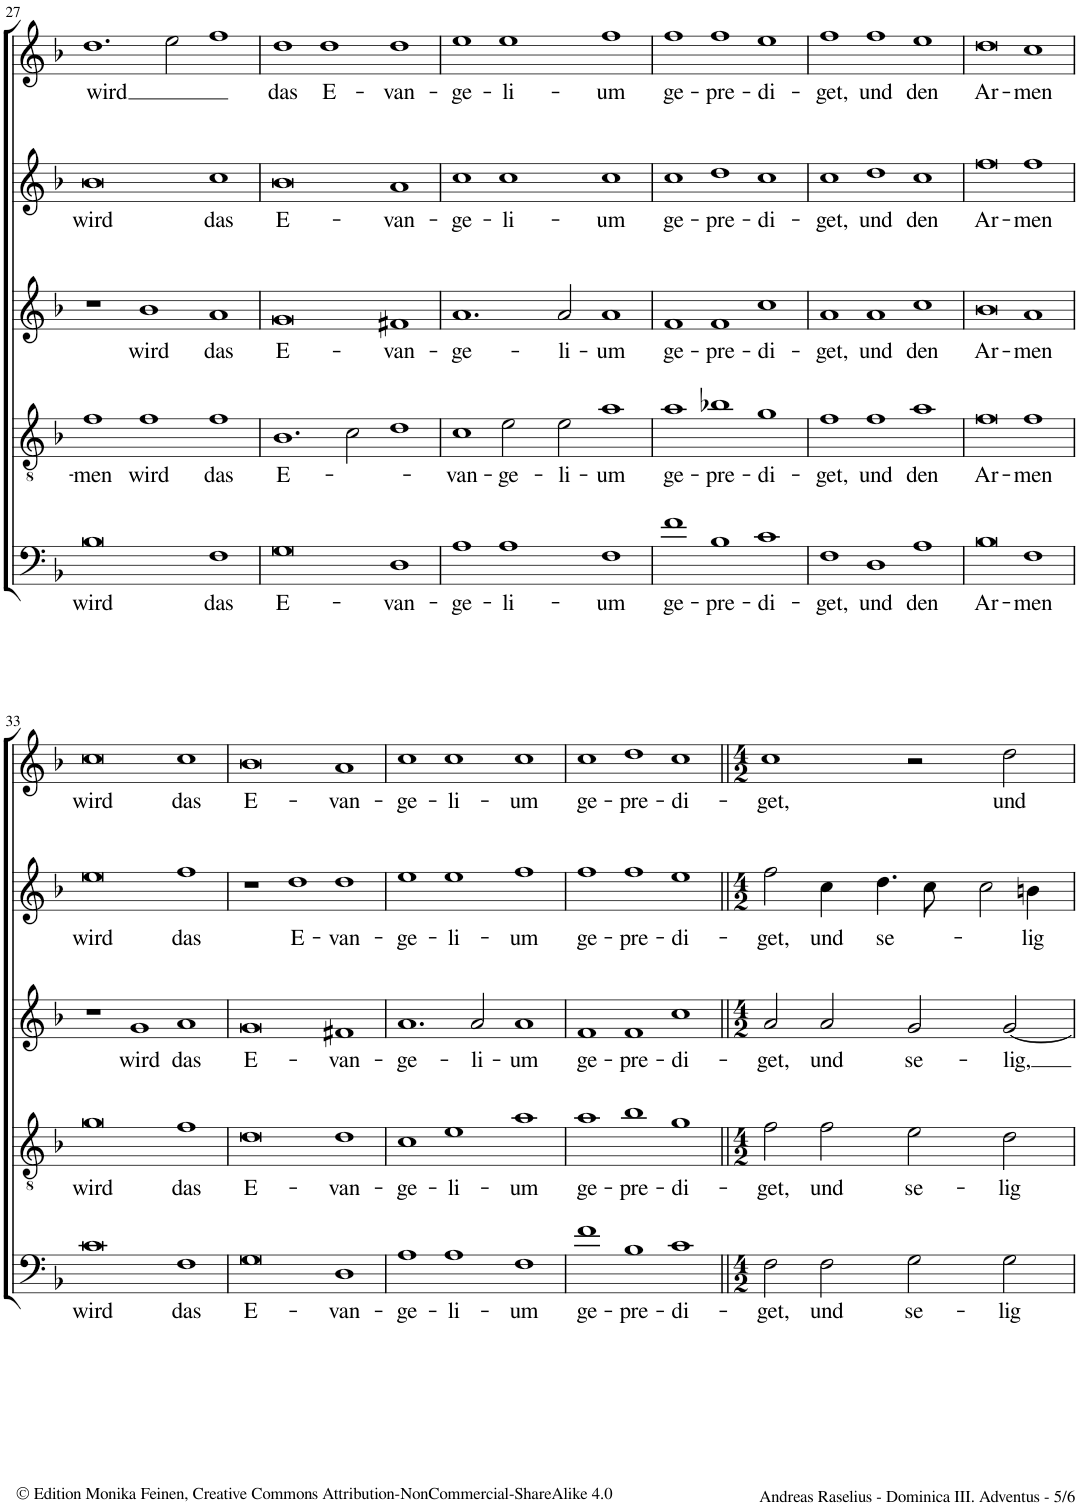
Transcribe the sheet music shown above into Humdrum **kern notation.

**kern	**text	**kern	**text	**kern	**text	**kern	**text	**kern	**text
*part5	*part5	*part4	*part4	*part3	*part3	*part2	*part2	*part1	*part1
*staff5	*staff5	*staff4	*staff4	*staff3	*staff3	*staff2	*staff2	*staff1	*staff1
*I"Bassus	*	*I"Tenor [Phrygius]	*	*I"Altus	*	*I"Quintus	*	*I"Cantus	*
!!LO:PB:g=z
*clefF4	*	*clefGv2	*	*clefG2	*	*clefG2	*	*clefG2	*
*k[b-]	*	*k[b-]	*	*k[b-]	*	*k[b-]	*	*k[b-]	*
*M3/1	*	*M3/1	*	*M3/1	*	*M3/1	*	*M3/1	*
=27	=27	=27	=27	=27	=27	=27	=27	=27	=27
!	!LO:LY:b	!	!LO:LY:b	!	!	!	!LO:LY:b	!	!LO:LY:b
0B-	wird	1f	-men	1r	.	0b-	wird	1.dd	wird
!	!	!	!LO:LY:b	!	!LO:LY:b	!	!	!	!
.	.	1f	wird	1b-	wird	.	.	.	.
.	.	.	.	.	.	.	.	2ee\	.
!	!LO:LY:b	!	!LO:LY:b	!	!LO:LY:b	!	!LO:LY:b	!	!
1F	das	1f	das	1a	das	1cc	das	1ff	.
=28	=28	=28	=28	=28	=28	=28	=28	=28	=28
!	!LO:LY:b	!	!LO:LY:b	!	!LO:LY:b	!	!LO:LY:b	!	!LO:LY:b
0G	E-	1.B-	E-	0g	E-	0b-	E-	1dd	das
!	!	!	!	!	!	!	!	!	!LO:LY:b
.	.	.	.	.	.	.	.	1dd	E-
.	.	2c\	.	.	.	.	.	.	.
!	!LO:LY:b	!	!	!	!LO:LY:b	!	!LO:LY:b	!	!LO:LY:b
1D	-van-	1d	.	1f#X	-van-	1a	-van-	1dd	-van-
=29	=29	=29	=29	=29	=29	=29	=29	=29	=29
!	!LO:LY:b	!	!LO:LY:b	!	!LO:LY:b	!	!LO:LY:b	!	!LO:LY:b
1A	ge-	1c	van-	1.a	ge-	1cc	ge-	1ee	ge-
!	!LO:LY:b	!	!LO:LY:b	!	!	!	!LO:LY:b	!	!LO:LY:b
1A	-li-	2e\	-ge-	.	.	1cc	-li-	1ee	-li-
!	!	!	!LO:LY:b	!	!LO:LY:b	!	!	!	!
.	.	2e\	-li-	2a/	-li-	.	.	.	.
!	!LO:LY:b	!	!LO:LY:b	!	!LO:LY:b	!	!LO:LY:b	!	!LO:LY:b
1F	-um	1a	-um	1a	-um	1cc	-um	1ff	-um
=30	=30	=30	=30	=30	=30	=30	=30	=30	=30
!	!LO:LY:b	!	!LO:LY:b	!	!LO:LY:b	!	!LO:LY:b	!	!LO:LY:b
1f	ge-	1a	ge-	1f	ge-	1cc	ge-	1ff	ge-
!	!LO:LY:b	!	!LO:LY:b	!	!LO:LY:b	!	!LO:LY:b	!	!LO:LY:b
1B-	-pre-	1b-X	-pre-	1f	-pre-	1dd	-pre-	1ff	-pre-
!	!LO:LY:b	!	!LO:LY:b	!	!LO:LY:b	!	!LO:LY:b	!	!LO:LY:b
1c	-di-	1g	-di-	1cc	-di-	1cc	-di-	1ee	-di-
=31	=31	=31	=31	=31	=31	=31	=31	=31	=31
!	!LO:LY:b	!	!LO:LY:b	!	!LO:LY:b	!	!LO:LY:b	!	!LO:LY:b
1F	-get,	1f	-get,	1a	-get,	1cc	-get,	1ff	-get,
!	!LO:LY:b	!	!LO:LY:b	!	!LO:LY:b	!	!LO:LY:b	!	!LO:LY:b
1D	und	1f	und	1a	und	1dd	und	1ff	und
!	!LO:LY:b	!	!LO:LY:b	!	!LO:LY:b	!	!LO:LY:b	!	!LO:LY:b
1A	den	1a	den	1cc	den	1cc	den	1ee	den
=32	=32	=32	=32	=32	=32	=32	=32	=32	=32
!	!LO:LY:b	!	!LO:LY:b	!	!LO:LY:b	!	!LO:LY:b	!	!LO:LY:b
0B-	Ar-	0f	Ar-	0b-	Ar-	0ff	Ar-	0dd	Ar-
!	!LO:LY:b	!	!LO:LY:b	!	!LO:LY:b	!	!LO:LY:b	!	!LO:LY:b
1F	-men	1f	-men	1a	-men	1ff	-men	1cc	-men
!!LO:LB:g=z
=33	=33	=33	=33	=33	=33	=33	=33	=33	=33
!	!LO:LY:b	!	!LO:LY:b	!	!	!	!LO:LY:b	!	!LO:LY:b
0c	wird	0g	wird	1r	.	0ee	wird	0cc	wird
!	!	!	!	!	!LO:LY:b	!	!	!	!
.	.	.	.	1g	wird	.	.	.	.
!	!LO:LY:b	!	!LO:LY:b	!	!LO:LY:b	!	!LO:LY:b	!	!LO:LY:b
1F	das	1f	das	1a	das	1ff	das	1cc	das
=34	=34	=34	=34	=34	=34	=34	=34	=34	=34
!	!LO:LY:b	!	!LO:LY:b	!	!LO:LY:b	!	!	!	!LO:LY:b
0G	E-	0d	E-	0g	E-	1r	.	0b-	E-
!	!	!	!	!	!	!	!LO:LY:b	!	!
.	.	.	.	.	.	1dd	E-	.	.
!	!LO:LY:b	!	!LO:LY:b	!	!LO:LY:b	!	!LO:LY:b	!	!LO:LY:b
1D	-van-	1d	-van-	1f#X	-van-	1dd	-van-	1a	-van-
=35	=35	=35	=35	=35	=35	=35	=35	=35	=35
!	!LO:LY:b	!	!LO:LY:b	!	!LO:LY:b	!	!LO:LY:b	!	!LO:LY:b
1A	-ge-	1c	-ge-	1.a	-ge-	1ee	-ge-	1cc	-ge-
!	!LO:LY:b	!	!LO:LY:b	!	!	!	!LO:LY:b	!	!LO:LY:b
1A	-li-	1e	-li-	.	.	1ee	-li-	1cc	-li-
!	!	!	!	!	!LO:LY:b	!	!	!	!
.	.	.	.	2a/	-li-	.	.	.	.
!	!LO:LY:b	!	!LO:LY:b	!	!LO:LY:b	!	!LO:LY:b	!	!LO:LY:b
1F	-um	1a	-um	1a	-um	1ff	-um	1cc	-um
=36	=36	=36	=36	=36	=36	=36	=36	=36	=36
!	!LO:LY:b	!	!LO:LY:b	!	!LO:LY:b	!	!LO:LY:b	!	!LO:LY:b
1f	ge-	1a	ge-	1f	ge-	1ff	ge-	1cc	ge-
!	!LO:LY:b	!	!LO:LY:b	!	!LO:LY:b	!	!LO:LY:b	!	!LO:LY:b
1B-	-pre-	1b-	-pre-	1f	-pre-	1ff	-pre-	1dd	-pre-
!	!LO:LY:b	!	!LO:LY:b	!	!LO:LY:b	!	!LO:LY:b	!	!LO:LY:b
1c	-di-	1g	-di-	1cc	-di-	1ee	-di-	1cc	-di-
=37||	=37||	=37||	=37||	=37||	=37||	=37||	=37||	=37||	=37||
*M4/2	*	*M4/2	*	*M4/2	*	*M4/2	*	*M4/2	*
!	!LO:LY:b	!	!LO:LY:b	!	!LO:LY:b	!	!LO:LY:b	!	!LO:LY:b
2F\	get,	2f\	get,	2a/	get,	2ff\	get,	1cc	get,
!	!LO:LY:b	!	!LO:LY:b	!	!LO:LY:b	!	!LO:LY:b	!	!
2F\	und	2f\	und	2a/	und	4cc\	und	.	.
!	!	!	!	!	!	!	!LO:LY:b	!	!
.	.	.	.	.	.	4.dd\	se-	.	.
!	!LO:LY:b	!	!LO:LY:b	!	!LO:LY:b	!	!	!	!
2G\	se-	2e\	se-	2g/	se-	.	.	2r	.
.	.	.	.	.	.	8cc\	.	.	.
.	.	.	.	.	.	2cc\	.	.	.
!	!LO:LY:b	!	!LO:LY:b	!	!LO:LY:b	!	!	!	!LO:LY:b
2G\	-lig	2d\	-lig	[2g/	-lig,	.	.	2dd\	und
!	!	!	!	!	!	!	!LO:LY:b	!	!
.	.	.	.	.	.	4bn\	-lig	.	.
=	=	=	=	=	=	=	=	=	=
*-	*-	*-	*-	*-	*-	*-	*-	*-	*-
